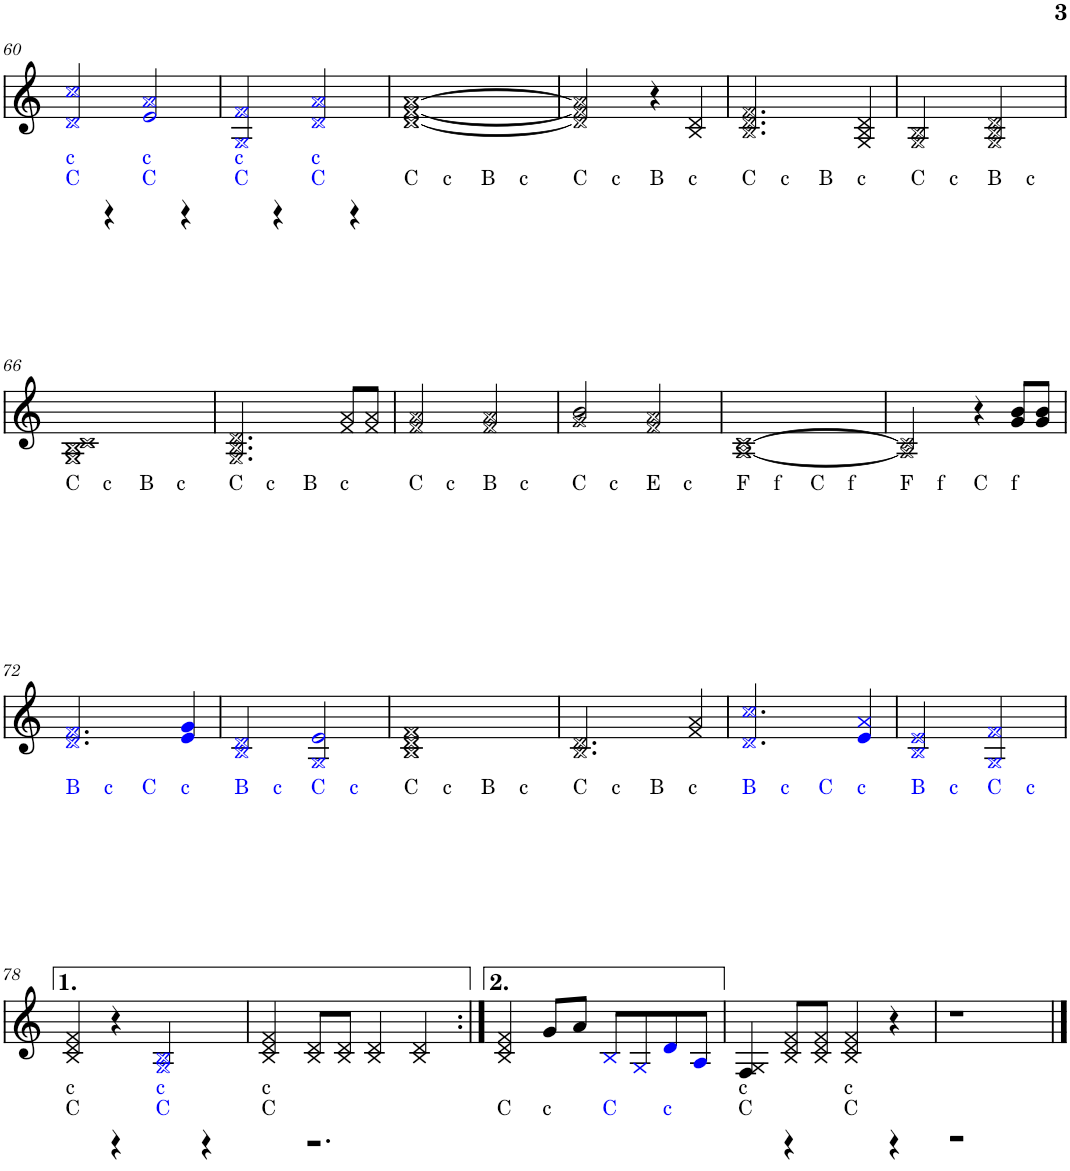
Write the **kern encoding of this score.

**kern	**kern	**kern
*part3	*part2	*part1
*staff3	*staff2	*staff1
*I"Akkordeon	*I"Akkordeon	*I"Akkordeon
!!LO:PB:g=z
*clefG2	*clefF4	*clefG2
*k[]	*k[]	*k[]
*M2/2	*M2/2	*M2/2
=60	=60	=60
!LO:TX:a:color=#0000FF:t=C	!	!
!LO:TX:a:color=#0000FF:t=c	!	!
4ryy	4DD 4D	2di/ 2cci/
4r	4r	.
!LO:TX:a:color=#0000FF:t=C	!	!
!LO:TX:a:color=#0000FF:t=c	!	!
4ryy	4DD 4D	2ei/ 2ai/
4r	4r	.
=61	=61	=61
!LO:TX:a:color=#0000FF:t=C	!	!
!LO:TX:a:color=#0000FF:t=c	!	!
4ryy	4DD 4D	2Gi/ 2fi/
4r	4r	.
!LO:TX:a:color=#0000FF:t=C	!	!
!LO:TX:a:color=#0000FF:t=c	!	!
4ryy	4DD 4D	2di/ 2ai/
4r	4r	.
=62	=62	=62
!LO:TX:a:t=C	!	!
4ryy	4GG	[1d [1f [1a
!LO:TX:a:t=c	!	!
4ryy	4G	.
!LO:TX:a:t=B	!	!
4ryy	4DD	.
!LO:TX:a:t=c	!	!
4ryy	4G	.
=63	=63	=63
!LO:TX:a:t=C	!	!
4ryy	4GG	2d/] 2f/] 2a/]
!LO:TX:a:t=c	!	!
4ryy	4G	.
!LO:TX:a:t=B	!	!
4ryy	4DD	4r
!LO:TX:a:t=c	!	!
4ryy	4G	4B/ 4d/
=64	=64	=64
!LO:TX:a:t=C	!	!
4ryy	4GG	2.B/ 2.d/ 2.f/
!LO:TX:a:t=c	!	!
4ryy	4G	.
!LO:TX:a:t=B	!	!
4ryy	4DD	.
!LO:TX:a:t=c	!	!
4ryy	4G	4G/ 4B/ 4d/
=65	=65	=65
!LO:TX:a:t=C	!	!
4ryy	4GG	2G/ 2B/
!LO:TX:a:t=c	!	!
4ryy	4G	.
!LO:TX:a:t=B	!	!
4ryy	4DD	2G/ 2B/ 2d/
!LO:TX:a:t=c	!	!
4ryy	4G	.
!!LO:LB:g=z
=66	=66	=66
!LO:TX:a:t=C	!	!
4ryy	4GG	1G 1B 1c
!LO:TX:a:t=c	!	!
4ryy	4G	.
!LO:TX:a:t=B	!	!
4ryy	4DD	.
!LO:TX:a:t=c	!	!
4ryy	4G	.
=67	=67	=67
!LO:TX:a:t=C	!	!
4ryy	4GG	2.G/ 2.B/ 2.d/
!LO:TX:a:t=c	!	!
4ryy	4G	.
!LO:TX:a:t=B	!	!
4ryy	4DD	.
!LO:TX:a:t=c	!	!
4ryy	4G	8f/ 8a/L
.	.	8f/ 8a/J
=68	=68	=68
!LO:TX:a:t=C	!	!
4ryy	4GG	2f/ 2a/
!LO:TX:a:t=c	!	!
4ryy	4G	.
!LO:TX:a:t=B	!	!
4ryy	4DD	2f/ 2a/
!LO:TX:a:t=c	!	!
4ryy	4G	.
=69	=69	=69
!LO:TX:a:t=C	!	!
4ryy	4GG	2g/ 2b/
!LO:TX:a:t=c	!	!
4ryy	4G	.
!LO:TX:a:t=E	!	!
4ryy	4BBB	2f/ 2a/
!LO:TX:a:t=c	!	!
4ryy	4G	.
=70	=70	=70
!LO:TX:a:t=F	!	!
4ryy	4CC	[1A [1c
!LO:TX:a:t=f	!	!
4ryy	4C	.
!LO:TX:a:t=C	!	!
4ryy	4GG	.
!LO:TX:a:t=f	!	!
4ryy	4C	.
=71	=71	=71
!LO:TX:a:t=F	!	!
4ryy	4CC	2A/] 2c/]
!LO:TX:a:t=f	!	!
4ryy	4C	.
!LO:TX:a:t=C	!	!
4ryy	4GG	4r
!LO:TX:a:t=f	!	!
4ryy	4C	8g/ 8b/L
.	.	8g/ 8b/J
!!LO:LB:g=z
=72	=72	=72
!LO:TX:a:color=#0000FF:t=B	!	!
4ryy	4AA	2.di/ 2.fi/
!LO:TX:a:color=#0000FF:t=c	!	!
4ryy	4D	.
!LO:TX:a:color=#0000FF:t=C	!	!
4ryy	4DD	.
!LO:TX:a:color=#0000FF:t=c	!	!
4ryy	4D	4ei/ 4gi/
=73	=73	=73
!LO:TX:a:color=#0000FF:t=B	!	!
4ryy	4AA	2Bi/ 2di/
!LO:TX:a:color=#0000FF:t=c	!	!
4ryy	4D	.
!LO:TX:a:color=#0000FF:t=C	!	!
4ryy	4DD	2Gi/ 2ei/
!LO:TX:a:color=#0000FF:t=c	!	!
4ryy	4D	.
=74	=74	=74
!LO:TX:a:t=C	!	!
4ryy	4GG	1B 1d 1f
!LO:TX:a:t=c	!	!
4ryy	4G	.
!LO:TX:a:t=B	!	!
4ryy	4DD	.
!LO:TX:a:t=c	!	!
4ryy	4G	.
=75	=75	=75
!LO:TX:a:t=C	!	!
4ryy	4GG	2.B/ 2.d/
!LO:TX:a:t=c	!	!
4ryy	4G	.
!LO:TX:a:t=B	!	!
4ryy	4DD	.
!LO:TX:a:t=c	!	!
4ryy	4G	4f/ 4a/
=76	=76	=76
!LO:TX:a:color=#0000FF:t=B	!	!
4ryy	4AA	2.di/ 2.cci/
!LO:TX:a:color=#0000FF:t=c	!	!
4ryy	4D	.
!LO:TX:a:color=#0000FF:t=C	!	!
4ryy	4DD	.
!LO:TX:a:color=#0000FF:t=c	!	!
4ryy	4D	4ei/ 4ai/
=77	=77	=77
!LO:TX:a:color=#0000FF:t=B	!	!
4ryy	4AA	2Bi/ 2ei/
!LO:TX:a:color=#0000FF:t=c	!	!
4ryy	4D	.
!LO:TX:a:color=#0000FF:t=C	!	!
4ryy	4DD	2Gi/ 2fi/
!LO:TX:a:color=#0000FF:t=c	!	!
4ryy	4D	.
!!LO:LB:g=z
=78	=78	=78
!LO:TX:a:t=C	!	!
!LO:TX:a:t=c	!	!
4ryy	4GG 4G	4B/ 4d/ 4f/
4r	4r	4r
!LO:TX:a:color=#0000FF:t=C	!	!
!LO:TX:a:color=#0000FF:t=c	!	!
4ryy	4DD 4D	2Gi/ 2Bi/
4r	4r	.
=79	=79	=79
!LO:TX:a:t=C	!	!
!LO:TX:a:t=c	!	!
4ryy	4GG 4G	4B/ 4d/ 4f/
!	!LO:N:vis=2	!
2.r	2.r	8B/ 8d/L
.	.	8B/ 8d/J
.	.	4B/ 4d/
.	.	4B/ 4d/
=80:|!	=80:|!	=80:|!
!LO:TX:a:t=C	!	!
4ryy	4GG	4B/ 4d/ 4f/
!LO:TX:a:t=c	!	!
4ryy	4G	8g/L
.	.	8a/J
!LO:TX:a:color=#0000FF:t=C	!	!
4ryy	4DD	8Bi/L
.	.	8Gi/
!LO:TX:a:color=#0000FF:t=c	!	!
4ryy	4D	8di/
.	.	8Ai/J
=81	=81	=81
!LO:TX:a:t=C	!	!
!LO:TX:a:t=c	!	!
4ryy	4GG 4G	4F/ 4G/
4r	4r	8B/ 8d/ 8f/L
.	.	8B/ 8d/ 8f/J
!LO:TX:a:t=C	!	!
!LO:TX:a:t=c	!	!
4ryy	4GG 4G	4B/ 4d/ 4f/
4r	4r	4r
=82	=82	=82
1r	1r	1r
==	==	==
*-	*-	*-
